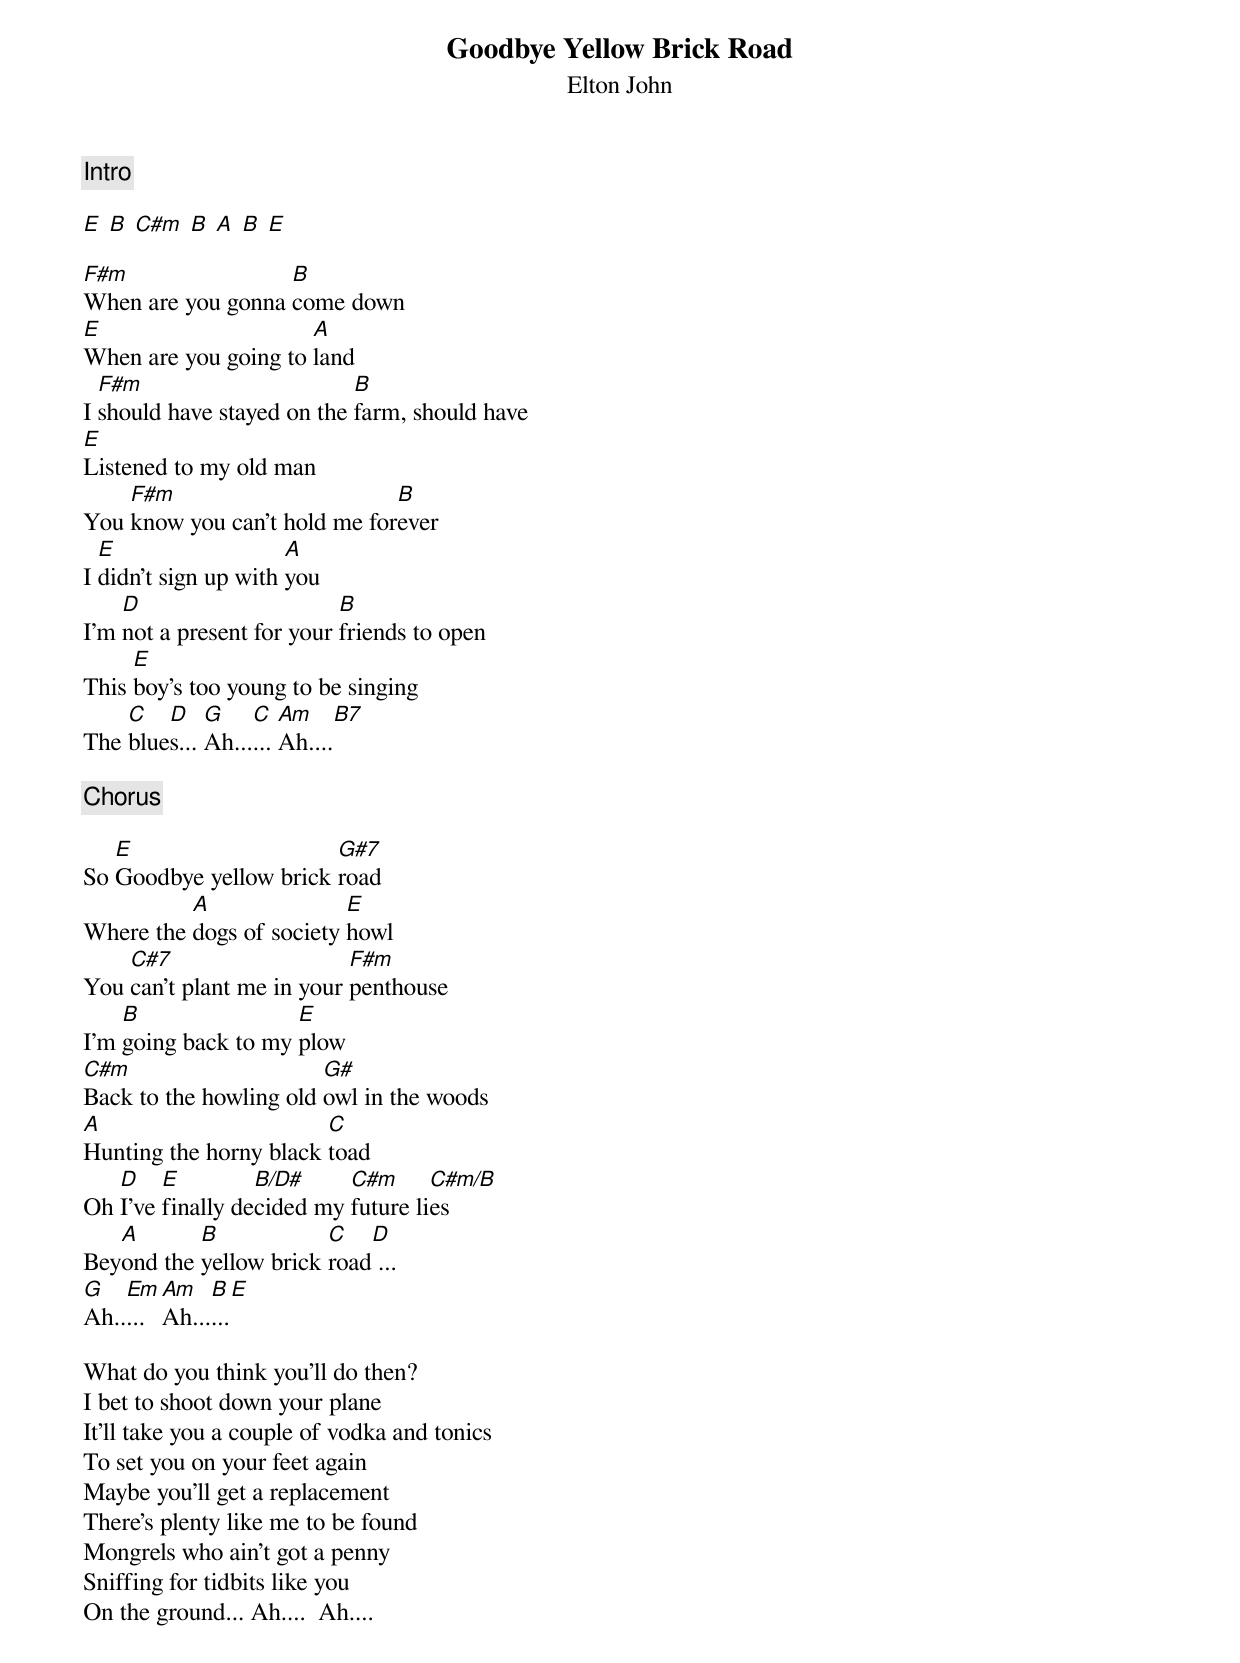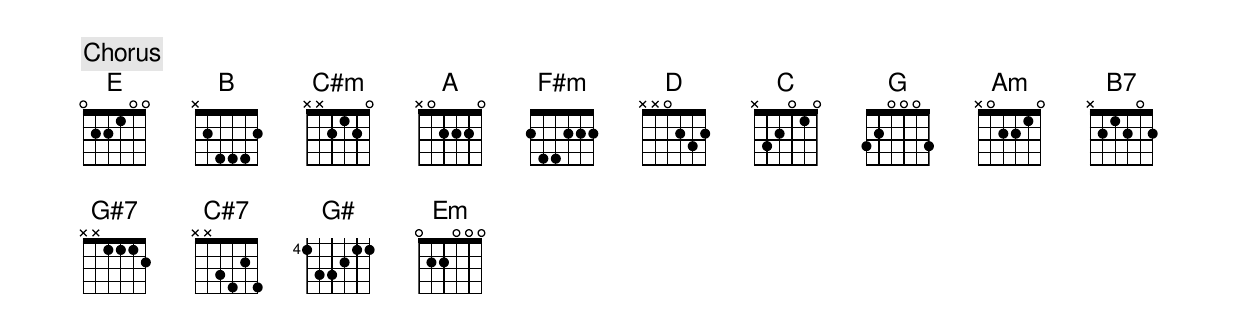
{title:Goodbye Yellow Brick Road}
{subtitle:Elton John}
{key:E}

{c:Intro}

[E] [B] [C#m] [B] [A] [B] [E]

[F#m]When are you gonna [B]come down
[E]When are you going to [A]land
I [F#m]should have stayed on the [B]farm, should have
[E]Listened to my old man
You [F#m]know you can't hold me for[B]ever
I [E]didn't sign up with [A]you
I'm [D]not a present for your [B]friends to open
This [E]boy's too young to be singing
The [C]blue[D]s... [G]Ah...[C]... [Am]Ah....[B7]

{c:Chorus}

So [E]Goodbye yellow brick [G#7]road
Where the [A]dogs of society [E]howl
You [C#7]can't plant me in your [F#m]penthouse
I'm [B]going back to my [E]plow
[C#m]Back to the howling old [G#]owl in the woods
[A]Hunting the horny black [C]toad
Oh [D]I've [E]finally de[B/D#]cided my [C#m]future li[C#m/B]es
Bey[A]ond the [B]yellow brick [C]road[D] ...
[G]Ah..[Em]... [Am]Ah...[B]...[E]

What do you think you'll do then?
I bet to shoot down your plane
It'll take you a couple of vodka and tonics
To set you on your feet again
Maybe you'll get a replacement
There's plenty like me to be found
Mongrels who ain't got a penny
Sniffing for tidbits like you
On the ground... Ah....  Ah....

{c:Chorus}
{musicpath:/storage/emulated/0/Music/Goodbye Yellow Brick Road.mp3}
